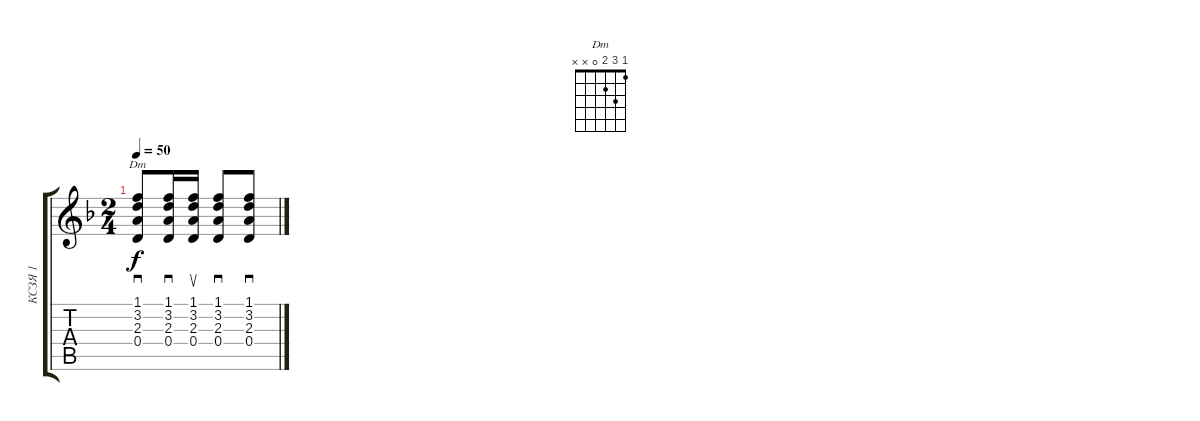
\track ("КСЗЯ 1" "КСЗЯ 1") {instrument acousticguitarnylon}
\staff {score tabs}
\tuning (E4 B3 G3 D3 A2 E2) {hide}
\chord ("Dm" 1 3 2 0 x x)
\ts (2 4)
\tempo 50
\clef g2
\ks dminor
(1.1 3.2 2.3 0.4).8{sd ch "Dm" dy f instrument acousticguitarnylon} (1.1 3.2 2.3 0.4).16{sd} (1.1 3.2 2.3 0.4).16{su} (1.1 3.2 2.3 0.4).8{sd} (1.1 3.2 2.3 0.4).8{sd}
